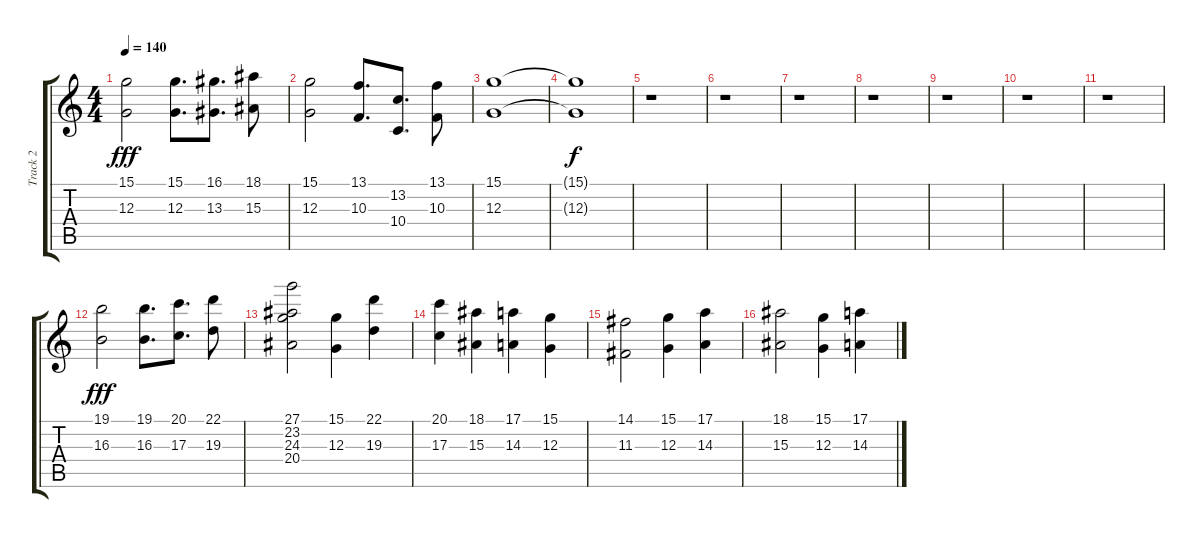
\track ("Track 2" "Track 2") {instrument stringensemble1}
\staff {score tabs}
\tuning (E4 B3 G3 D3 A2 E2) {hide}
\ts (4 4)
\tempo 140
\clef g2
\ks c
(15.1 12.3).2{dy fff} (15.1 12.3).8{d} (16.1 13.3).8{d} (18.1 15.3).8 |
(15.1 12.3).2 (13.1 10.3).8{d} (13.2 10.4).8{d} (13.1 10.3).8 |
(15.1 12.3).1 |
(15.1{t} 12.3{t}).1{dy f} |
r.1 |
r.1 |
r.1 |
r.1 |
r.1 |
r.1 |
r.1 |
(19.1 16.3).2{dy fff} (19.1 16.3).8{d} (20.1 17.3).8{d} (22.1 19.3).8 |
(27.1 23.2 24.3 20.4).2 (15.1 12.3).4 (22.1 19.3).4 |
(20.1 17.3).4 (18.1 15.3).4 (17.1 14.3).4 (15.1 12.3).4 |
(14.1 11.3).2 (15.1 12.3).4 (17.1 14.3).4 |
(18.1 15.3).2 (15.1 12.3).4 (17.1 14.3).4
